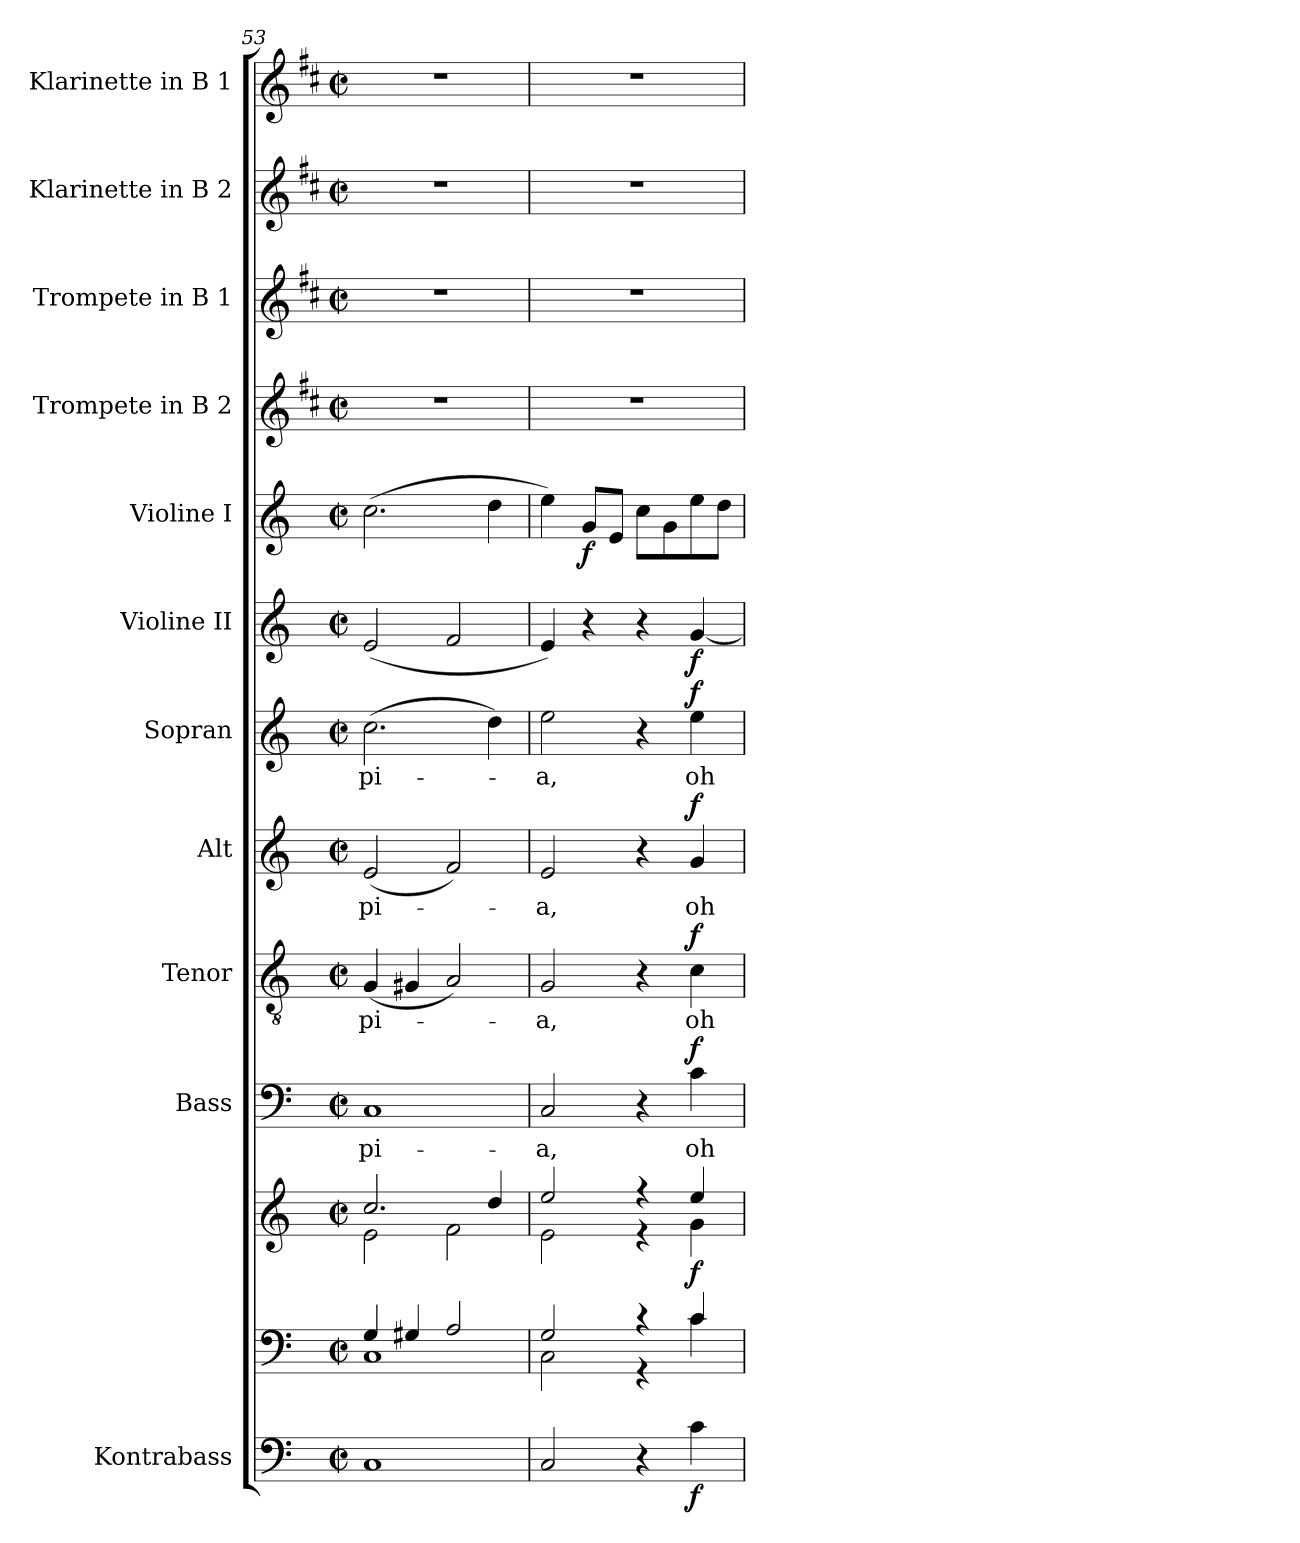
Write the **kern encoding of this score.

**kern	**dynam	**kern	**kern	**dynam	**kern	**text	**dynam	**kern	**text	**dynam	**kern	**text	**dynam	**kern	**text	**dynam	**kern	**dynam	**kern	**dynam	**kern	**kern	**kern	**kern
*part12	*part12	*part11	*part11	*part11	*part10	*part10	*part10	*part9	*part9	*part9	*part8	*part8	*part8	*part7	*part7	*part7	*part6	*part6	*part5	*part5	*part4	*part3	*part2	*part1
*staff13	*staff13	*staff12	*staff11	*staff11/12	*staff10	*staff10	*staff10	*staff9	*staff9	*staff9	*staff8	*staff8	*staff8	*staff7	*staff7	*staff7	*staff6	*staff6	*staff5	*staff5	*staff4	*staff3	*staff2	*staff1
*I"Kontrabass	*	*	*	*	*I"Bass	*	*	*I"Tenor	*	*	*I"Alt	*	*	*I"Sopran	*	*	*I"Violine II	*	*I"Violine I	*	*I"Trompete in B 2	*I"Trompete in B 1	*I"Klarinette in B 2	*I"Klarinette in B 1
*I'Kb.	*	*	*	*	*I'B	*	*	*I'T	*	*	*I'A	*	*	*I'S	*	*	*I'Vl. II	*	*I'Vl. I	*	*	*	*	*
*clefF4	*	*clefF4	*clefG2	*	*clefF4	*	*	*clefGv2	*	*	*clefG2	*	*	*clefG2	*	*	*clefG2	*	*clefG2	*	*clefG2	*clefG2	*clefG2	*clefG2
*ITrd7c12	*	*	*	*	*	*	*	*	*	*	*	*	*	*	*	*	*	*	*	*	*ITrd1c2	*ITrd1c2	*ITrd1c2	*ITrd1c2
*k[]	*	*k[]	*k[]	*	*k[]	*	*	*k[]	*	*	*k[]	*	*	*k[]	*	*	*k[]	*	*k[]	*	*k[]	*k[]	*k[]	*k[]
*C:	*	*C:	*C:	*	*C:	*	*	*C:	*	*	*C:	*	*	*C:	*	*	*C:	*	*C:	*	*C:	*C:	*C:	*C:
*M2/2	*	*M2/2	*M2/2	*	*M2/2	*	*	*M2/2	*	*	*M2/2	*	*	*M2/2	*	*	*M2/2	*	*M2/2	*	*M2/2	*M2/2	*M2/2	*M2/2
*met(c|)	*	*met(c|)	*met(c|)	*	*met(c|)	*	*	*met(c|)	*	*	*met(c|)	*	*	*met(c|)	*	*	*met(c|)	*	*met(c|)	*	*met(c|)	*met(c|)	*met(c|)	*met(c|)
=53	=53	=53	=53	=53	=53	=53	=53	=53	=53	=53	=53	=53	=53	=53	=53	=53	=53	=53	=53	=53	=53	=53	=53	=53
*	*	*^	*^	*	*	*	*	*	*	*	*	*	*	*	*	*	*	*	*	*	*	*	*	*
!	!	!	!	!	!	!	!	!LO:LY:b	!	!	!LO:LY:b	!	!	!LO:LY:b	!	!	!LO:LY:b	!	!	!	!	!	!	!	!	!
1CC	.	4G/	1C	2.cc/	2e\	.	1C	pi-	.	(<4G/	pi-	.	(<2e/	pi-	.	(>2.cc\	pi-	.	(<2e/	.	(>2.cc\	.	1r	1r	1r	1r
.	.	4G#X/	.	.	.	.	.	.	.	4G#X/	.	.	.	.	.	.	.	.	.	.	.	.	.	.	.	.
.	.	2A/	.	.	2f\	.	.	.	.	2A/)	.	.	2f/)	.	.	.	.	.	2f/	.	.	.	.	.	.	.
.	.	.	.	4dd/	.	.	.	.	.	.	.	.	.	.	.	4dd\)	.	.	.	.	4dd\	.	.	.	.	.
=54	=54	=54	=54	=54	=54	=54	=54	=54	=54	=54	=54	=54	=54	=54	=54	=54	=54	=54	=54	=54	=54	=54	=54	=54	=54	=54
!	!	!	!	!	!	!	!	!LO:LY:b	!	!	!LO:LY:b	!	!	!LO:LY:b	!	!	!LO:LY:b	!	!	!	!	!	!	!	!	!
2CC/	.	2G/	2C\	2ee/	2e\	.	2C/	-a,	.	2G/	-a,	.	2e/	-a,	.	2ee\	-a,	.	4e/)	.	4ee\)	.	1r	1r	1r	1r
!	!	!	!	!	!	!	!	!	!	!	!	!	!	!	!	!	!	!	!	!	!	!LO:DY:b	!	!	!	!
.	.	.	.	.	.	.	.	.	.	.	.	.	.	.	.	.	.	.	4r	.	8g/L	f	.	.	.	.
.	.	.	.	.	.	.	.	.	.	.	.	.	.	.	.	.	.	.	.	.	8e/J	.	.	.	.	.
4r	.	4r	4r	4r	4r	.	4r	.	.	4r	.	.	4r	.	.	4r	.	.	4r	.	8cc\L	.	.	.	.	.
.	.	.	.	.	.	.	.	.	.	.	.	.	.	.	.	.	.	.	.	.	8g\	.	.	.	.	.
!	!LO:DY:b	!	!	!	!	!LO:DY:b	!	!LO:LY:b	!LO:DY:a	!	!LO:LY:b	!LO:DY:a	!	!LO:LY:b	!LO:DY:a	!	!LO:LY:b	!LO:DY:a	!	!LO:DY:b	!	!	!	!	!	!
4C\	f	4c/	4c\	4ee/	4g\	f	4c\	oh	f	4c\	oh	f	4g/	oh	f	4ee\	oh	f	[4g/	f	8ee\	.	.	.	.	.
.	.	.	.	.	.	.	.	.	.	.	.	.	.	.	.	.	.	.	.	.	8dd\J	.	.	.	.	.
*	*	*v	*v	*	*	*	*	*	*	*	*	*	*	*	*	*	*	*	*	*	*	*	*	*	*	*
*	*	*	*v	*v	*	*	*	*	*	*	*	*	*	*	*	*	*	*	*	*	*	*	*	*	*
=	=	=	=	=	=	=	=	=	=	=	=	=	=	=	=	=	=	=	=	=	=	=	=	=
*-	*-	*-	*-	*-	*-	*-	*-	*-	*-	*-	*-	*-	*-	*-	*-	*-	*-	*-	*-	*-	*-	*-	*-	*-
